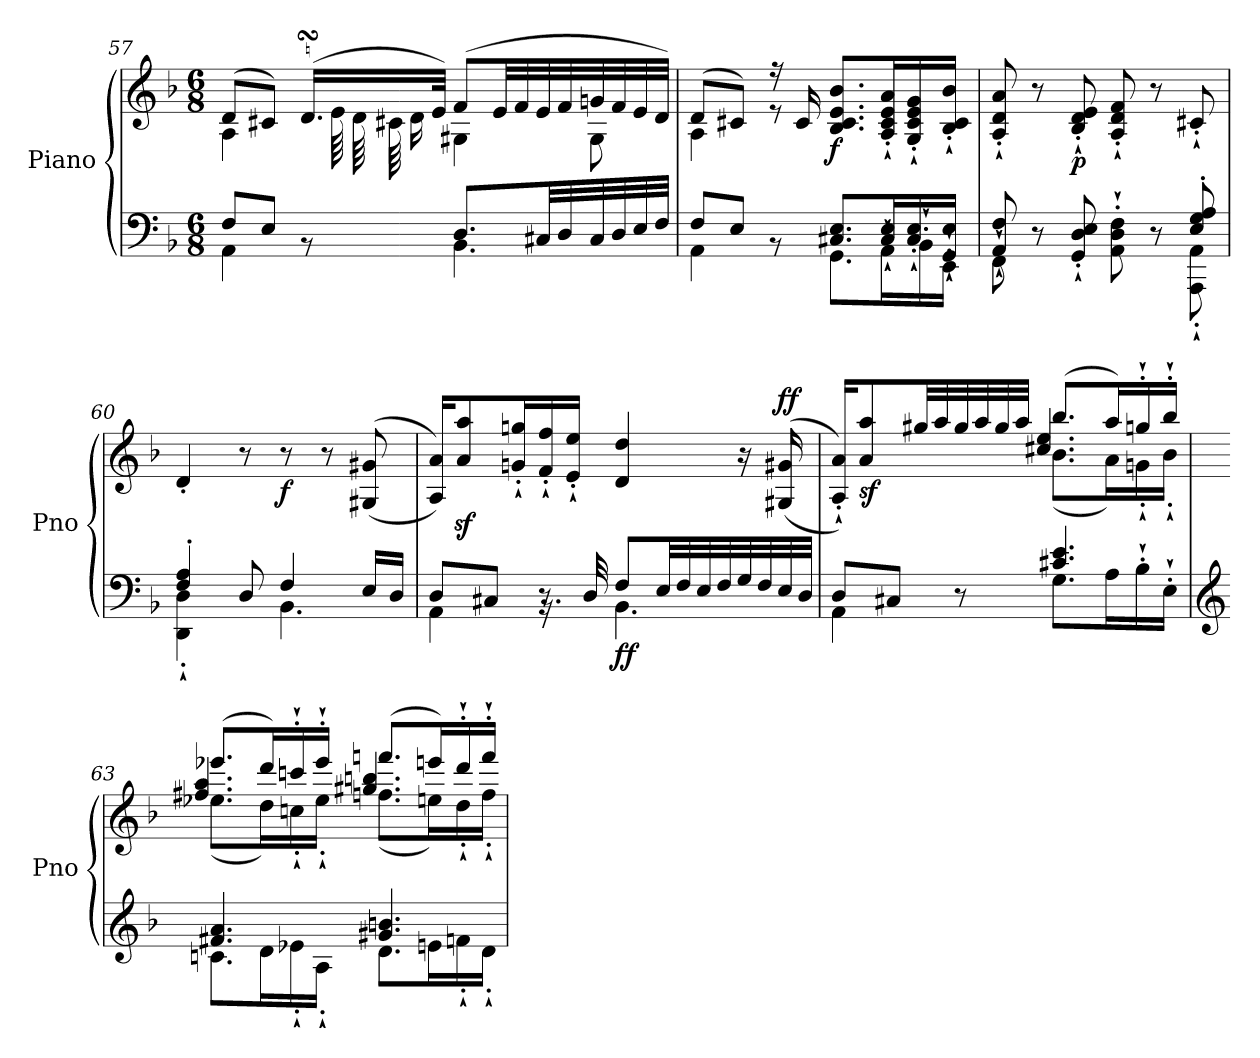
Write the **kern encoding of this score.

**kern	**kern	**dynam
*part1	*part1	*part1
*staff2	*staff1	*staff1/2
*I"Piano	*	*
*I'Pno	*	*
*clefF4	*clefG2	*
*k[b-]	*k[b-]	*
*M6/8	*M6/8	*
=57	=57	=57
*^	*^	*
*	*^	*	*	*
2.ryy	8F/L	4AA\	(8d/L	4A\	.
.	8E/J	.	8c#X/J)	.	.
.	8r	8ryy	(16.dsSSS/LL	32ryy	.
*	*	*	*	*Xtuplet	*
.	.	.	.	96e	.
.	.	.	.	96d	.
.	.	.	.	96c#	.
.	.	.	.	16d	.
.	.	.	32e/JJk)	.	.
!	!	!	!	!	!LO:DY:b
.	8.D/L	4.BB-\	(>8f/L	4G#X\	other-dynamics
.	.	.	32e/LL	.	.
.	.	.	32f/	.	.
.	32C#X/LL	.	32e/	.	.
.	32D/	.	32f/	.	.
.	32C#/	.	32gn/	8G#\	.
.	32D/	.	32f/	.	.
.	32E/	.	32e/	.	.
.	32F/JJJ	.	32d/JJJ)	.	.
=58	=58	=58	=58	=58	=58
2.ryy	8F/L	4AA\	(>8d/L	4A\	.
.	8E/J	.	8c#X/J)	.	.
.	8r	8ryy	16r	8re	.
.	.	.	16c#/	.	.
!	!	!	!	!	!LO:DY:b
.	8.C#X/ 8.E/L	8.GG\L	8.B-/ 8.c#/ 8.e/ 8.b-/L	4.ryy	f
.	16C#/'` 16E/'`L	16AA'`\L	16A/'` 16c#/'` 16e/'` 16a/'`L	.	.
.	16C#/'` 16E/'`	16BB-'`\	16G/'` 16c#/'` 16e/'` 16g/'`	.	.
.	16GG/'` 16E/'`JJ	16EE'`\JJ	16B-/'` 16c#/'` 16b-/'`JJ	.	.
*	*	*	*v	*v	*
=59	=59	=59	=59	=59
2ryy	8AA/'` 8F/'`	8FF'`\	8A/'` 8d/'` 8a/'`	.
.	8r	2ryy	8r	.
!	!	!	!	!LO:DY:b
.	8GG/'` 8D/'` 8E/'`	.	8B-/'` 8d/'` 8e/'`	p
.	8AA\'` 8D\'` 8F\'`	.	8A/'` 8d/'` 8f/'`	.
8ryy	8r	.	8r	.
8E/' 8G/' 8A/'	8AAA\'` 8AA\'`	8ryy	8c#X'`/	.
!!LO:PB:g=z
=60	=60	=60	=60	=60
4F/' 4A/'	4DD\'` 4D\'`	4.ryy	4d'/	.
2ryy	8D/	.	8r	.
!	!	!	!	!LO:DY:b
.	4F/	4.BB-\	8r	f
.	.	.	8r	.
.	16E/LL	.	(>(8G#X/ 8g#X/	.
.	16D/JJ	.	.	.
=61	=61	=61	=61	=61
2.ryy	8D/L	4AA\	16A/ 16a/KL))	.
.	.	.	8a/z< 8aa/z<	.
.	8C#X/J	.	.	.
.	.	.	16gn/'` 16ggn/'`L	.
.	16.rBB	8r	16f/'` 16ff/'`	.
.	.	.	16e/'` 16ee/'`JJ	.
.	32D/	.	.	.
!	!	!	!	!LO:DY:b=2
.	8F/L	4.BB-\	4d/ 4dd/	ff
.	32E/LL	.	.	.
.	32F/	.	.	.
.	32E/	.	.	.
.	32F/	.	.	.
.	32G/	.	16r	.
.	32F/	.	.	.
!	!	!	!	!LO:DY:a
.	32E/	.	(>(16G#X/ 16g#X/	ff
.	32D/JJJ	.	.	.
=62	=62	=62	=62	=62
*	*	*	*^	*
*	*	*	*	*^	*
4.ryy	8D/L	4AA\	16A/'` 16a/'`KL))	4.ryy	4.ryy	.
!	!	!	!	!	!	!LO:DY:b
.	.	.	8a/ 8aa/	.	.	sf
.	8C#X/J	.	.	.	.	.
.	.	.	32gg#X/LL	.	.	.
.	.	.	32aa/	.	.	.
.	8r	8ryy	32gg#/	.	.	.
.	.	.	32aa/	.	.	.
.	.	.	32gg#/	.	.	.
.	.	.	32aa/JJJ	.	.	.
!	!	!	!	!	!	!LO:DY:b
4.ryy	4.c#X/ 4.e/	8.G\L	(>8.bb-/L	(8.b-\L	4.cc#X/ 4.ee/	other-dynamics
.	.	16A\L	16aa/L)	16a\L)	.	.
.	.	16B-'`\	16ggn'`/	16gn'`\	.	.
.	.	16E'`\JJ	16bb-'`/JJ	16b-'`\JJ	.	.
*v	*v	*v	*	*	*	*
!!LO:LB:g=z	!!	!!
=63	=63	=63	=63	=63
*clefG2	*	*	*	*
*^	*	*	*	*
*	*^	*	*	*	*
!	!	!	!	!	!	!LO:DY:a=2
*	*v	*v	*	*	*	*
4.f#X/ 4.a/	8.cn\L	(>8.eee-X/L	(8.ee-X\L	4.ff#X/ 4.aa/	other-dynamics
.	16d\L	16ddd/L)	16dd\L)	.	.
.	16e-X'`\	16cccn'`/	16ccn'`\	.	.
.	16A'`\JJ	16eee-'`/JJ	16ee-'`\JJ	.	.
!	!	!	!	!	!LO:DY:a=2
4.g#X/ 4.bn/	8.d\L	(>8.fffn/L	(8.ffn\L	4.gg#X/ 4.bbn/	other-dynamics
.	16en\L	16eeen/L)	16een\L)	.	.
.	16fn'`\	16ddd'`/	16dd'`\	.	.
.	16d'`\JJ	16fff'`/JJ	16ff'`\JJ	.	.
*v	*v	*	*	*	*
*	*v	*v	*v	*
=	=	=
*-	*-	*-
